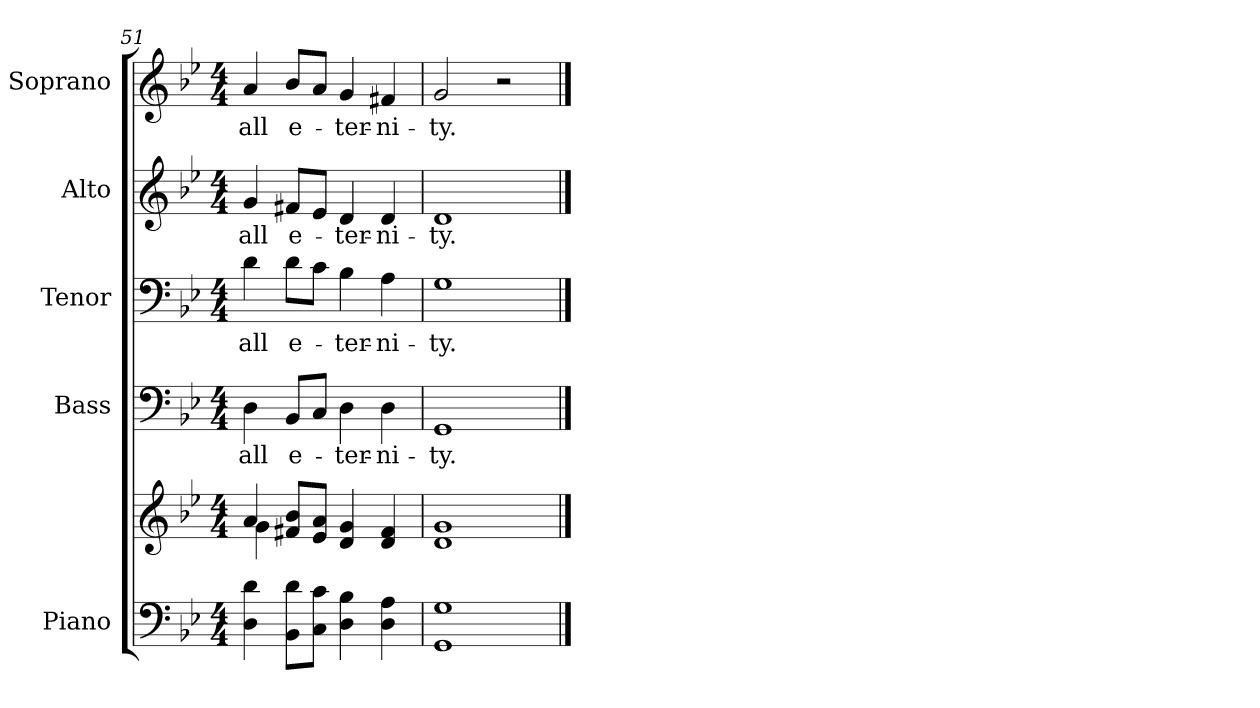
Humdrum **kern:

**kern	**kern	**kern	**text	**kern	**text	**kern	**text	**kern	**text
*part5	*part5	*part4	*part4	*part3	*part3	*part2	*part2	*part1	*part1
*staff6	*staff5	*staff4	*staff4	*staff3	*staff3	*staff2	*staff2	*staff1	*staff1
*I"Piano	*	*I"Bass	*	*I"Tenor	*	*I"Alto	*	*I"Soprano	*
*I'Pno.	*	*I'B.	*	*I'T.	*	*I'A.	*	*I'S.	*
*clefF4	*clefG2	*clefF4	*	*clefF4	*	*clefG2	*	*clefG2	*
*k[b-e-]	*k[b-e-]	*k[b-e-]	*	*k[b-e-]	*	*k[b-e-]	*	*k[b-e-]	*
*B-:	*B-:	*B-:	*	*B-:	*	*B-:	*	*B-:	*
*M4/4	*M4/4	*M4/4	*	*M4/4	*	*M4/4	*	*M4/4	*
=51	=51	=51	=51	=51	=51	=51	=51	=51	=51
*	*^	*	*	*	*	*	*	*	*
!	!	!	!	!LO:LY:b:color=#000000	!	!	!	!	!	!
!	!	!	!	!	!	!LO:LY:b:color=#000000	!	!	!	!
!	!	!	!	!	!	!	!	!LO:LY:b:color=#000000	!	!
!	!	!	!	!	!	!	!	!	!	!LO:LY:b:color=#000000
4Di\ 4di	4ai/	4gi\	4Di\	all	4di\	all	4gi/	all	4ai/	all
!	!	!	!	!LO:LY:b:color=#000000	!	!	!	!	!	!
!	!	!	!	!	!	!LO:LY:b:color=#000000	!	!	!	!
!	!	!	!	!	!	!	!	!LO:LY:b:color=#000000	!	!
!	!	!	!	!	!	!	!	!	!	!LO:LY:b:color=#000000
8BB-i\ 8diL	8f#Xi/ 8b-iL	4ryy	8BB-i/L	e-	8di\L	e-	8f#Xi/L	e-	8b-i/L	e-
8Ci\ 8ciJ	8e-i/ 8aiJ	.	8Ci/J	.	8ci\J	.	8e-i/J	.	8ai/J	.
!	!	!	!	!LO:LY:b:color=#000000	!	!	!	!	!	!
!	!	!	!	!	!	!LO:LY:b:color=#000000	!	!	!	!
!	!	!	!	!	!	!	!	!LO:LY:b:color=#000000	!	!
!	!	!	!	!	!	!	!	!	!	!LO:LY:b:color=#000000
4Di\ 4B-i	4di/ 4gi	2ryy	4Di\	-ter-	4B-i\	-ter-	4di/	-ter-	4gi/	-ter-
!	!	!	!	!LO:LY:b:color=#000000	!	!	!	!	!	!
!	!	!	!	!	!	!LO:LY:b:color=#000000	!	!	!	!
!	!	!	!	!	!	!	!	!LO:LY:b:color=#000000	!	!
!	!	!	!	!	!	!	!	!	!	!LO:LY:b:color=#000000
4Di\ 4Ai	4di/ 4f#i	.	4Di\	-ni-	4Ai\	-ni-	4di/	-ni-	4f#Xi/	-ni-
*	*v	*v	*	*	*	*	*	*	*	*
=52	=52	=52	=52	=52	=52	=52	=52	=52	=52
!	!	!	!LO:LY:b:color=#000000	!	!	!	!	!	!
!	!	!	!	!	!LO:LY:b:color=#000000	!	!	!	!
!	!	!	!	!	!	!	!LO:LY:b:color=#000000	!	!
!	!	!	!	!	!	!	!	!	!LO:LY:b:color=#000000
1GGi 1Gi	1di 1gi	1GGi	-ty.	1Gi	-ty.	1di	-ty.	2gi/	-ty.
.	.	.	.	.	.	.	.	2r	.
==	==	==	==	==	==	==	==	==	==
*-	*-	*-	*-	*-	*-	*-	*-	*-	*-
